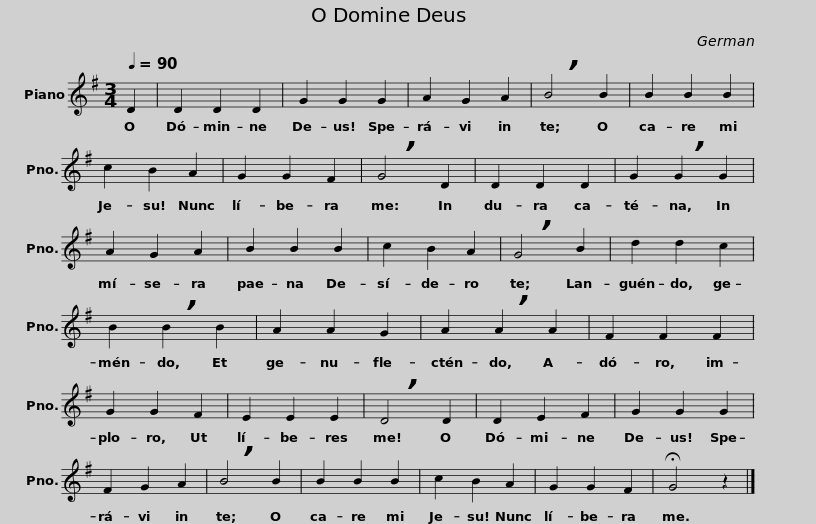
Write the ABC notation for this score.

X:1
L:1/8
Q:1/4=90
M:3/4
I:linebreak $
K:G
V:1 treble
V:1
 D2 | D2 D2 D2 | G2 G2 G2 | A2 G2 A2 | !breath!B4 B2 | %5
 B2 B2 B2 | c2 B2 A2 | G2 G2 F2 | !breath!G4 D2 | D2 D2 D2 |$ %10
 G2 !breath!G2 G2 | A2 G2 A2 | B2 B2 B2 | c2 B2 A2 | !breath!G4 B2 | %15
 d2 d2 c2 | B2 !breath!B2 B2 | A2 A2 G2 | A2 !breath!A2 A2 |$ F2 F2 F2 | %20
 G2 G2 F2 | E2 E2 E2 | !breath!D4 D2 | D2 E2 F2 | G2 G2 G2 | %25
 F2 G2 A2 | !breath!B4 B2 | B2 B2 B2 |$ c2 B2 A2 | G2 G2 F2 | %30
 !fermata!G4 z2 |] %31
